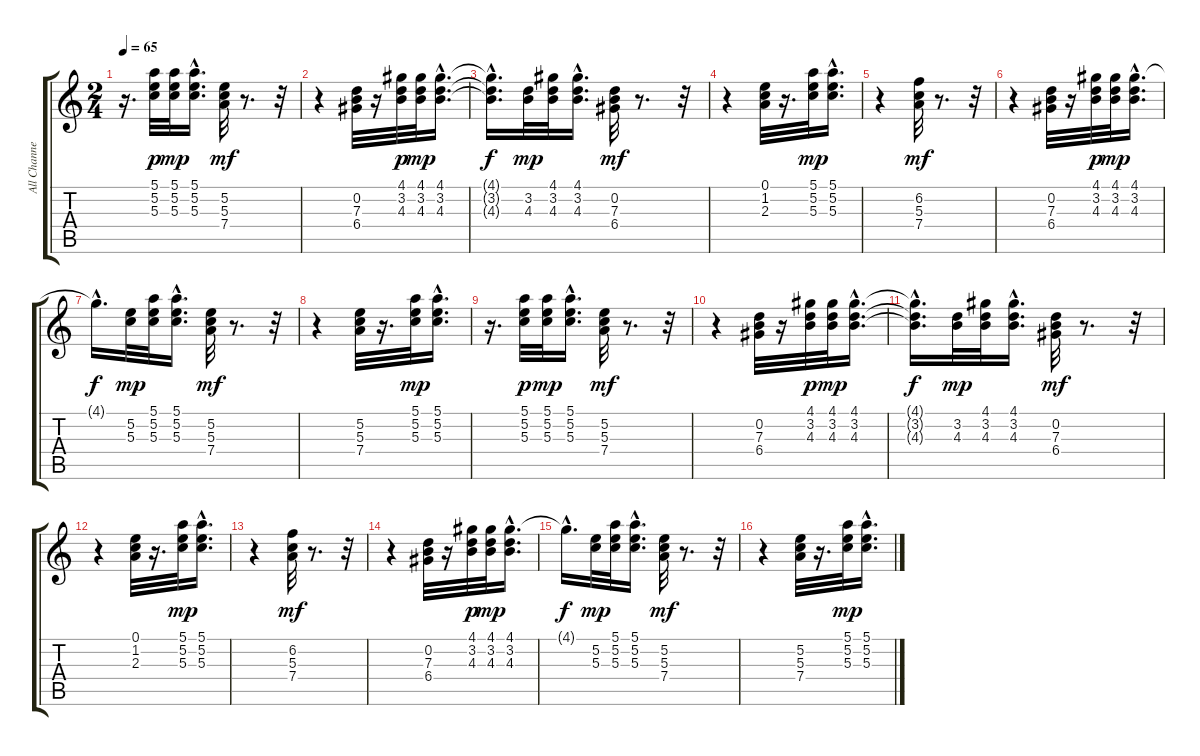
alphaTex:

\track ("All Channels*merged" "All Channe") {instrument electricguitarclean}
\staff {score tabs}
\tuning (E4 B3 G3 D3 A2 E2) {hide}
\ts (2 4)
\tempo 65
\clef g2
\ks c
r.16{d dy p instrument electricguitarclean} (5.1 5.2 5.3).32 (5.1 5.2 5.3).32{dy mp} (5.1 5.2 5.3{hac}).16{d} (5.2 5.3 7.4).32{dy mf} r.8{d} r.32 |
r.4 (0.2 7.3 6.4).32 r.16 (4.1 3.2 4.3).32{dy p} (4.1 3.2 4.3).32{dy mp} (4.1{hac} 3.2{hac} 4.3{hac}).16{d} |
(4.1{hac t} 3.2{t} 4.3{hac t}).16{d dy f} (3.2 4.3).32{dy mp} (4.1 3.2 4.3).32 (4.1 3.2{hac} 4.3{hac}).16{d} (0.2 7.3 6.4).32{dy mf} r.8{d} r.32 |
r.4 (0.1 1.2 2.3).32 r.16{d} (5.1 5.2 5.3).32{dy mp} (5.1 5.2{hac} 5.3{hac}).16{d} |
r.4 (6.2 5.3 7.4).32{dy mf} r.8{d} r.32 |
r.4 (0.2 7.3 6.4).32 r.16 (4.1 3.2 4.3).32{dy p} (4.1 3.2 4.3).32{dy mp} (4.1{hac} 3.2{hac} 4.3{hac}).16{d} |
4.1{hac t}.16{d dy f} (5.2 5.3).32{dy mp} (5.1 5.2 5.3).32 (5.1 5.2{hac} 5.3{hac}).16{d} (5.2 5.3 7.4).32{dy mf} r.8{d} r.32 |
r.4 (5.2 5.3 7.4).32 r.16{d} (5.1 5.2 5.3).32{dy mp} (5.1 5.2{hac} 5.3{hac}).16{d} |
r.16{d} (5.1 5.2 5.3).32{dy p} (5.1 5.2 5.3).32{dy mp} (5.1 5.2 5.3{hac}).16{d} (5.2 5.3 7.4).32{dy mf} r.8{d} r.32 |
r.4 (0.2 7.3 6.4).32 r.16 (4.1 3.2 4.3).32{dy p} (4.1 3.2 4.3).32{dy mp} (4.1{hac} 3.2{hac} 4.3{hac}).16{d} |
(4.1{hac t} 3.2{t} 4.3{hac t}).16{d dy f} (3.2 4.3).32{dy mp} (4.1 3.2 4.3).32 (4.1 3.2{hac} 4.3{hac}).16{d} (0.2 7.3 6.4).32{dy mf} r.8{d} r.32 |
r.4 (0.1 1.2 2.3).32 r.16{d} (5.1 5.2 5.3).32{dy mp} (5.1 5.2{hac} 5.3{hac}).16{d} |
r.4 (6.2 5.3 7.4).32{dy mf} r.8{d} r.32 |
r.4 (0.2 7.3 6.4).32 r.16 (4.1 3.2 4.3).32{dy p} (4.1 3.2 4.3).32{dy mp} (4.1{hac} 3.2{hac} 4.3{hac}).16{d} |
4.1{hac t}.16{d dy f} (5.2 5.3).32{dy mp} (5.1 5.2 5.3).32 (5.1 5.2{hac} 5.3{hac}).16{d} (5.2 5.3 7.4).32{dy mf} r.8{d} r.32 |
r.4 (5.2 5.3 7.4).32 r.16{d} (5.1 5.2 5.3).32{dy mp} (5.1 5.2{hac} 5.3{hac}).16{d}
